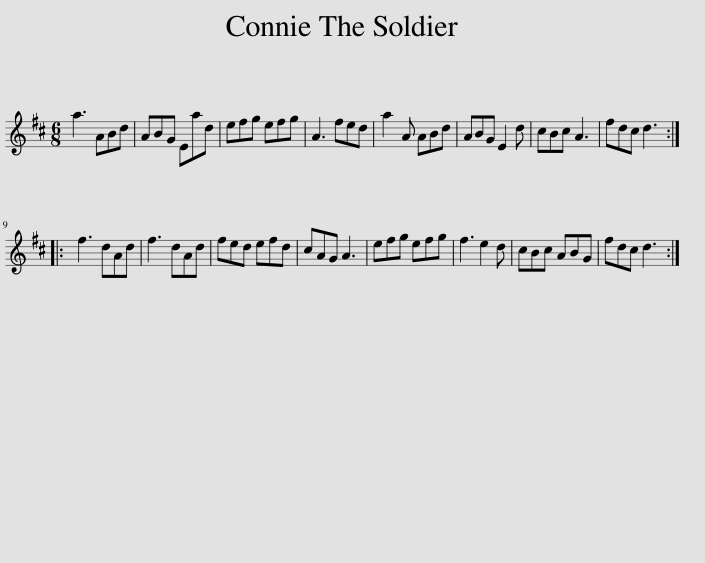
X:1
L:1/8
M:6/8
I:linebreak $
K:D
V:1 treble
V:1
 a3 ABd | ABG Ead | efg efg | A3 fed | a2 A ABd | %5
 ABG E2 d | cBc A3 | fdc d3 ::$ f3 dAd | f3 dAd | %10
 fed efd | cAG A3 | efg efg | f3 e2 d | cBc ABG | %15
 fdc d3 :| %16
